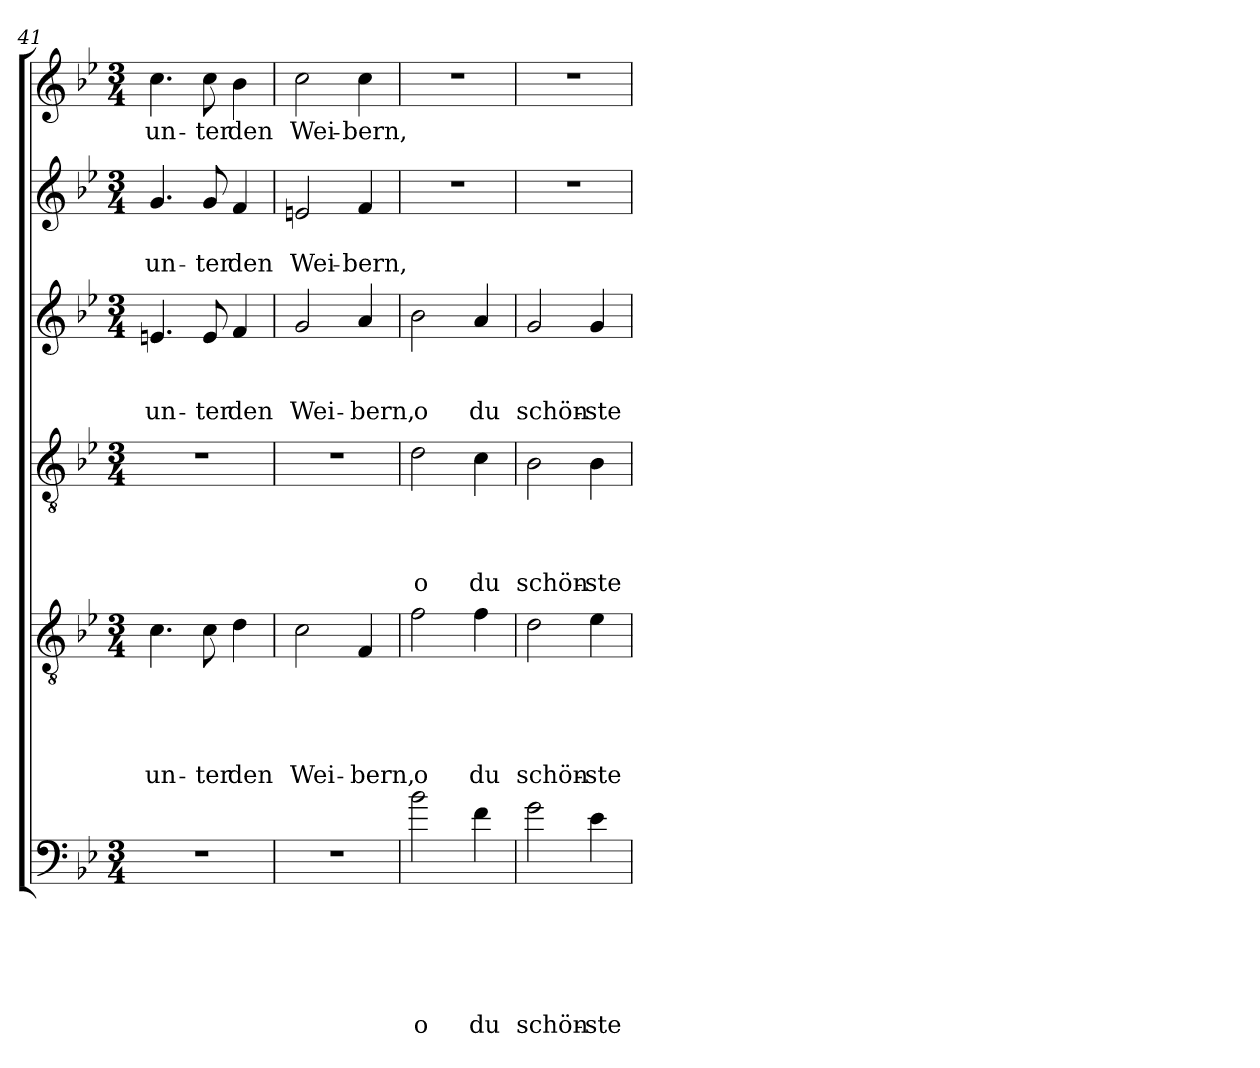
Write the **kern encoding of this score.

**kern	**text	**text	**text	**text	**text	**text	**kern	**text	**text	**text	**text	**text	**kern	**text	**text	**text	**text	**kern	**text	**text	**text	**kern	**text	**text	**kern	**text
*part6	*part6	*part6	*part6	*part6	*part6	*part6	*part5	*part5	*part5	*part5	*part5	*part5	*part4	*part4	*part4	*part4	*part4	*part3	*part3	*part3	*part3	*part2	*part2	*part2	*part1	*part1
*staff6	*staff6	*staff6	*staff6	*staff6	*staff6	*staff6	*staff5	*staff5	*staff5	*staff5	*staff5	*staff5	*staff4	*staff4	*staff4	*staff4	*staff4	*staff3	*staff3	*staff3	*staff3	*staff2	*staff2	*staff2	*staff1	*staff1
*clefF4	*	*	*	*	*	*	*clefGv2	*	*	*	*	*	*clefGv2	*	*	*	*	*clefG2	*	*	*	*clefG2	*	*	*clefG2	*
*ITrd8c14	*	*	*	*	*	*	*	*	*	*	*	*	*	*	*	*	*	*	*	*	*	*	*	*	*	*
*k[b-e-]	*	*	*	*	*	*	*k[b-e-]	*	*	*	*	*	*k[b-e-]	*	*	*	*	*k[b-e-]	*	*	*	*k[b-e-]	*	*	*k[b-e-]	*
*B-:	*	*	*	*	*	*	*B-:	*	*	*	*	*	*B-:	*	*	*	*	*B-:	*	*	*	*B-:	*	*	*B-:	*
*M3/4	*	*	*	*	*	*	*M3/4	*	*	*	*	*	*M3/4	*	*	*	*	*M3/4	*	*	*	*M3/4	*	*	*M3/4	*
=41	=41	=41	=41	=41	=41	=41	=41	=41	=41	=41	=41	=41	=41	=41	=41	=41	=41	=41	=41	=41	=41	=41	=41	=41	=41	=41
!	!	!	!	!	!	!	!	!	!	!	!	!LO:LY:b	!	!	!	!	!	!	!	!	!LO:LY:b	!	!	!LO:LY:b	!	!LO:LY:b
2.r	.	.	.	.	.	.	4.c\	.	.	.	.	un-	2.r	.	.	.	.	4.en/	.	.	un-	4.g/	.	un-	4.cc\	un-
!	!	!	!	!	!	!	!	!	!	!	!	!LO:LY:b	!	!	!	!	!	!	!	!	!LO:LY:b	!	!	!LO:LY:b	!	!LO:LY:b
.	.	.	.	.	.	.	8c\	.	.	.	.	-ter	.	.	.	.	.	8e/	.	.	-ter	8g/	.	-ter	8cc\	-ter
!	!	!	!	!	!	!	!	!	!	!	!	!LO:LY:b	!	!	!	!	!	!	!	!	!LO:LY:b	!	!	!LO:LY:b	!	!LO:LY:b
.	.	.	.	.	.	.	4d\	.	.	.	.	den	.	.	.	.	.	4f/	.	.	den	4f/	.	den	4b-\	den
=42	=42	=42	=42	=42	=42	=42	=42	=42	=42	=42	=42	=42	=42	=42	=42	=42	=42	=42	=42	=42	=42	=42	=42	=42	=42	=42
!	!	!	!	!	!	!	!	!	!	!	!	!LO:LY:b	!	!	!	!	!	!	!	!	!LO:LY:b	!	!	!LO:LY:b	!	!LO:LY:b
2.r	.	.	.	.	.	.	2c\	.	.	.	.	Wei-	2.r	.	.	.	.	2g/	.	.	Wei-	2en/	.	Wei-	2cc\	Wei-
!	!	!	!	!	!	!	!	!	!	!	!	!LO:LY:b	!	!	!	!	!	!	!	!	!LO:LY:b	!	!	!LO:LY:b	!	!LO:LY:b
.	.	.	.	.	.	.	4F/	.	.	.	.	-bern,	.	.	.	.	.	4a/	.	.	-bern,	4f/	.	-bern,	4cc\	-bern,
=43	=43	=43	=43	=43	=43	=43	=43	=43	=43	=43	=43	=43	=43	=43	=43	=43	=43	=43	=43	=43	=43	=43	=43	=43	=43	=43
!	!	!	!	!	!	!LO:LY:b	!	!	!	!	!	!LO:LY:b	!	!	!	!	!LO:LY:b	!	!	!	!LO:LY:b	!	!	!	!	!
2B-\	.	.	.	.	.	o	2f\	.	.	.	.	o	2d\	.	.	.	o	2b-\	.	.	o	2.r	.	.	2.r	.
!	!	!	!	!	!	!LO:LY:b	!	!	!	!	!	!LO:LY:b	!	!	!	!	!LO:LY:b	!	!	!	!LO:LY:b	!	!	!	!	!
4F\	.	.	.	.	.	du	4f\	.	.	.	.	du	4c\	.	.	.	du	4a/	.	.	du	.	.	.	.	.
=44	=44	=44	=44	=44	=44	=44	=44	=44	=44	=44	=44	=44	=44	=44	=44	=44	=44	=44	=44	=44	=44	=44	=44	=44	=44	=44
!	!	!	!	!	!	!LO:LY:b	!	!	!	!	!	!LO:LY:b	!	!	!	!	!LO:LY:b	!	!	!	!LO:LY:b	!	!	!	!	!
2G\	.	.	.	.	.	schön-	2d\	.	.	.	.	schön-	2B-\	.	.	.	schön-	2g/	.	.	schön-	2.r	.	.	2.r	.
!	!	!	!	!	!	!LO:LY:b	!	!	!	!	!	!LO:LY:b	!	!	!	!	!LO:LY:b	!	!	!	!LO:LY:b	!	!	!	!	!
4E-\	.	.	.	.	.	-ste	4e-\	.	.	.	.	-ste	4B-\	.	.	.	-ste	4g/	.	.	-ste	.	.	.	.	.
=	=	=	=	=	=	=	=	=	=	=	=	=	=	=	=	=	=	=	=	=	=	=	=	=	=	=
*-	*-	*-	*-	*-	*-	*-	*-	*-	*-	*-	*-	*-	*-	*-	*-	*-	*-	*-	*-	*-	*-	*-	*-	*-	*-	*-
